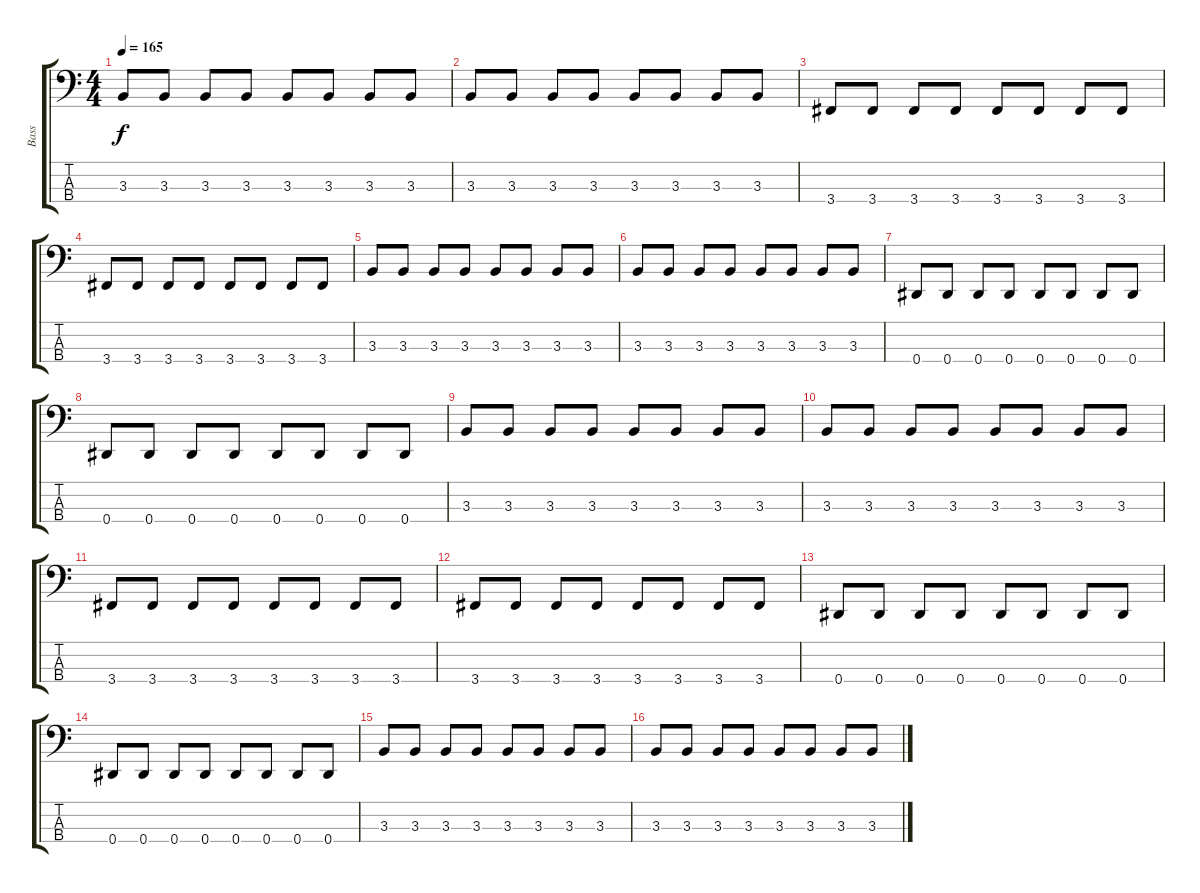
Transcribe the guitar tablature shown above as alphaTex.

\track ("Bass" "Bass") {instrument electricbassfinger}
\staff {score tabs}
\tuning (Gb2 Db2 Ab1 Eb1) {hide}
\ts (4 4)
\tempo 165
\clef f4
\ks c
3.3.8{dy f} 3.3.8 3.3.8 3.3.8 3.3.8 3.3.8 3.3.8 3.3.8 |
3.3.8 3.3.8 3.3.8 3.3.8 3.3.8 3.3.8 3.3.8 3.3.8 |
3.4.8 3.4.8 3.4.8 3.4.8 3.4.8 3.4.8 3.4.8 3.4.8 |
3.4.8 3.4.8 3.4.8 3.4.8 3.4.8 3.4.8 3.4.8 3.4.8 |
3.3.8 3.3.8 3.3.8 3.3.8 3.3.8 3.3.8 3.3.8 3.3.8 |
3.3.8 3.3.8 3.3.8 3.3.8 3.3.8 3.3.8 3.3.8 3.3.8 |
0.4.8 0.4.8 0.4.8 0.4.8 0.4.8 0.4.8 0.4.8 0.4.8 |
0.4.8 0.4.8 0.4.8 0.4.8 0.4.8 0.4.8 0.4.8 0.4.8 |
3.3.8 3.3.8 3.3.8 3.3.8 3.3.8 3.3.8 3.3.8 3.3.8 |
3.3.8 3.3.8 3.3.8 3.3.8 3.3.8 3.3.8 3.3.8 3.3.8 |
3.4.8 3.4.8 3.4.8 3.4.8 3.4.8 3.4.8 3.4.8 3.4.8 |
3.4.8 3.4.8 3.4.8 3.4.8 3.4.8 3.4.8 3.4.8 3.4.8 |
0.4.8 0.4.8 0.4.8 0.4.8 0.4.8 0.4.8 0.4.8 0.4.8 |
0.4.8 0.4.8 0.4.8 0.4.8 0.4.8 0.4.8 0.4.8 0.4.8 |
3.3.8 3.3.8 3.3.8 3.3.8 3.3.8 3.3.8 3.3.8 3.3.8 |
3.3.8 3.3.8 3.3.8 3.3.8 3.3.8 3.3.8 3.3.8 3.3.8
